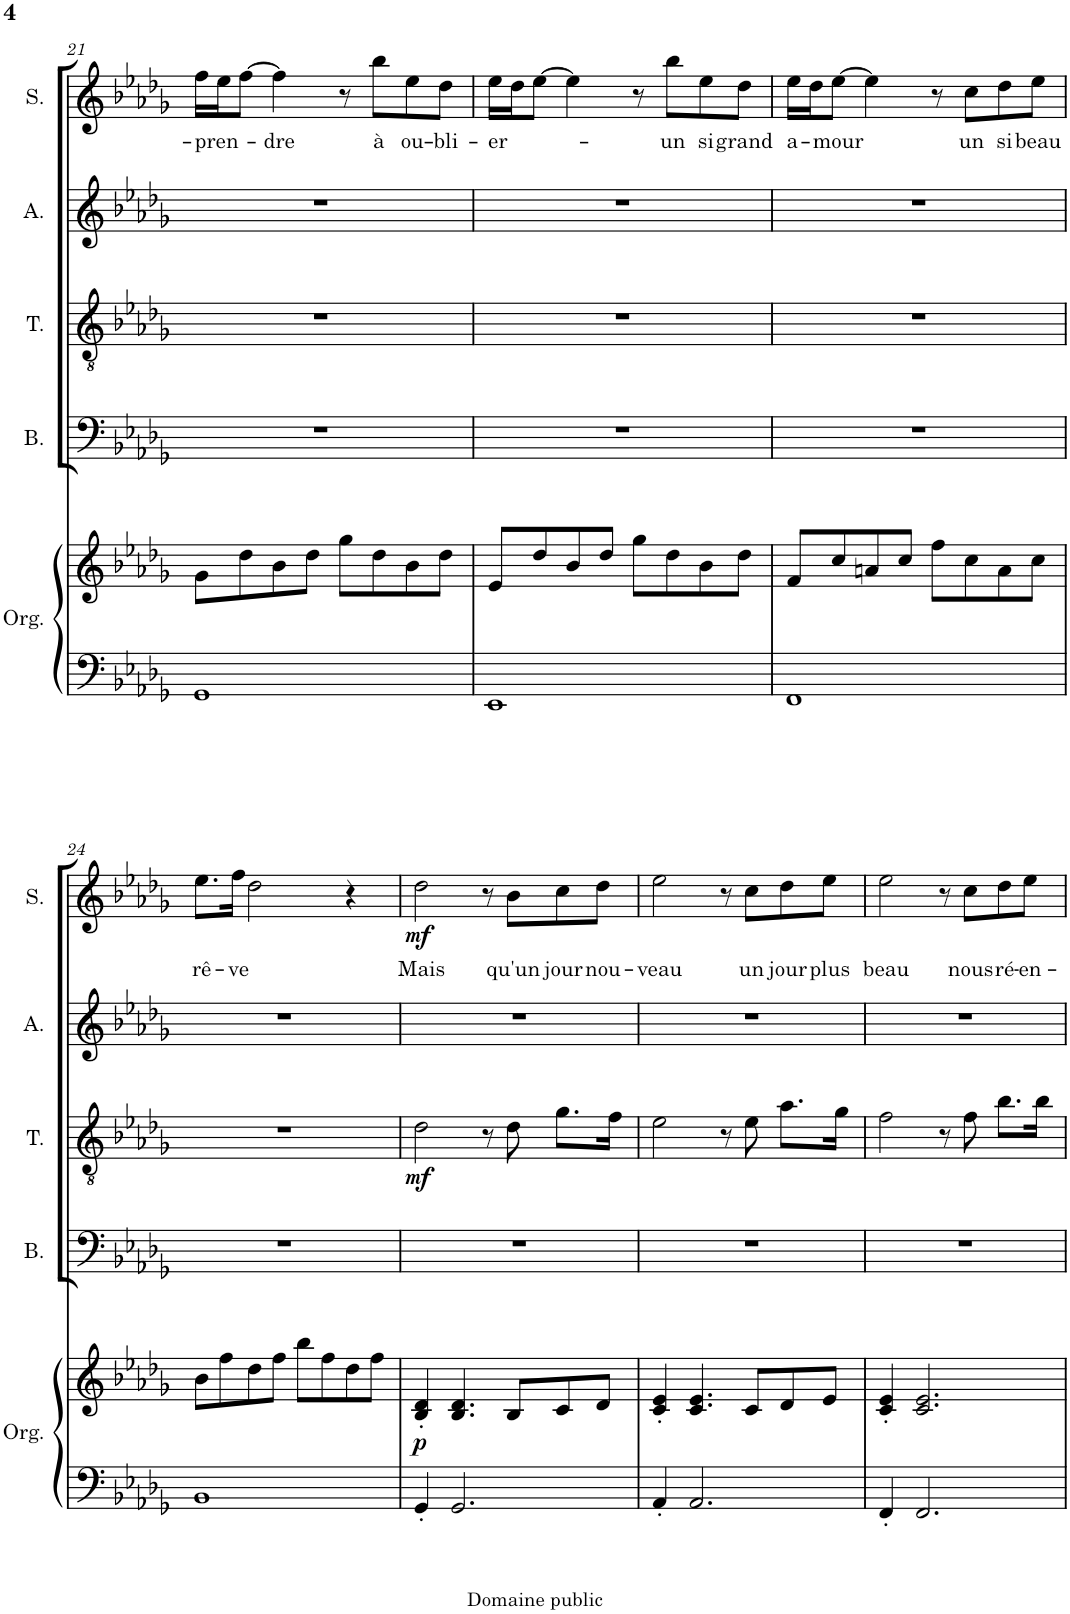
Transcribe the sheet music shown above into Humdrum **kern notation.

**kern	**kern	**dynam	**kern	**kern	**dynam	**kern	**kern	**text	**dynam
*part5	*part5	*part5	*part4	*part3	*part3	*part2	*part1	*part1	*part1
*staff6	*staff5	*staff5/6	*staff4	*staff3	*staff3	*staff2	*staff1	*staff1	*staff1
*I"Organ	*	*	*I"Bass	*I"Tenor	*	*I"Alto	*I"Soprano	*	*
*I'Org.	*	*	*I'B.	*I'T.	*	*I'A.	*I'S.	*	*
!!LO:PB:g=z
*clefF4	*clefG2	*	*clefF4	*clefGv2	*	*clefG2	*clefG2	*	*
*k[b-e-a-d-g-]	*k[b-e-a-d-g-]	*	*k[b-e-a-d-g-]	*k[b-e-a-d-g-]	*	*k[b-e-a-d-g-]	*k[b-e-a-d-g-]	*	*
*M4/4	*M4/4	*	*M4/4	*M4/4	*	*M4/4	*M4/4	*	*
=21	=21	=21	=21	=21	=21	=21	=21	=21	=21
!	!	!	!	!	!	!	!	!LO:LY:b	!
1GG-	8g-\L	.	1r	1r	.	1r	16ff\LL	-pren-	.
.	.	.	.	.	.	.	16ee-\J	.	.
.	8dd-\	.	.	.	.	.	[8ff\J	.	.
!	!	!	!	!	!	!	!	!LO:LY:b	!
.	8b-\	.	.	.	.	.	4ff\]	-dre	.
.	8dd-\J	.	.	.	.	.	.	.	.
.	8gg-\L	.	.	.	.	.	8r	.	.
!	!	!	!	!	!	!	!	!LO:LY:b	!
.	8dd-\	.	.	.	.	.	8bb-\L	à	.
!	!	!	!	!	!	!	!	!LO:LY:b	!
.	8b-\	.	.	.	.	.	8ee-\	ou-	.
!	!	!	!	!	!	!	!	!LO:LY:b	!
.	8dd-\J	.	.	.	.	.	8dd-\J	-bli-	.
=22	=22	=22	=22	=22	=22	=22	=22	=22	=22
!	!	!	!	!	!	!	!	!LO:LY:b	!
1EE-	8e-/L	.	1r	1r	.	1r	16ee-\LL	-er-	.
.	.	.	.	.	.	.	16dd-\J	.	.
.	8dd-/	.	.	.	.	.	[8ee-\J	.	.
.	8b-/	.	.	.	.	.	4ee-\]	.	.
.	8dd-/J	.	.	.	.	.	.	.	.
.	8gg-\L	.	.	.	.	.	8r	.	.
!	!	!	!	!	!	!	!	!LO:LY:b	!
.	8dd-\	.	.	.	.	.	8bb-\L	-un	.
!	!	!	!	!	!	!	!	!LO:LY:b	!
.	8b-\	.	.	.	.	.	8ee-\	si	.
!	!	!	!	!	!	!	!	!LO:LY:b	!
.	8dd-\J	.	.	.	.	.	8dd-\J	grand	.
=23	=23	=23	=23	=23	=23	=23	=23	=23	=23
!	!	!	!	!	!	!	!	!LO:LY:b	!
1FF	8f/L	.	1r	1r	.	1r	16ee-\LL	a-	.
.	.	.	.	.	.	.	16dd-\J	.	.
!	!	!	!	!	!	!	!	!LO:LY:b	!
.	8cc/	.	.	.	.	.	[8ee-\J	-mour	.
.	8an/	.	.	.	.	.	4ee-\]	.	.
.	8cc/J	.	.	.	.	.	.	.	.
.	8ff\L	.	.	.	.	.	8r	.	.
!	!	!	!	!	!	!	!	!LO:LY:b	!
.	8cc\	.	.	.	.	.	8cc\L	un	.
!	!	!	!	!	!	!	!	!LO:LY:b	!
.	8a\	.	.	.	.	.	8dd-\	si	.
!	!	!	!	!	!	!	!	!LO:LY:b	!
.	8cc\J	.	.	.	.	.	8ee-\J	beau	.
!!LO:LB:g=z
=24	=24	=24	=24	=24	=24	=24	=24	=24	=24
!	!	!	!	!	!	!	!	!LO:LY:b	!
1BB-	8b-\L	.	1r	1r	.	1r	8.ee-\L	rê-	.
.	8ff\	.	.	.	.	.	.	.	.
!	!	!	!	!	!	!	!	!LO:LY:b	!
.	.	.	.	.	.	.	16ff\Jk	-ve	.
.	8dd-\	.	.	.	.	.	2dd-\	.	.
.	8ff\J	.	.	.	.	.	.	.	.
.	8bb-\L	.	.	.	.	.	.	.	.
.	8ff\	.	.	.	.	.	.	.	.
.	8dd-\	.	.	.	.	.	4r	.	.
.	8ff\J	.	.	.	.	.	.	.	.
=25	=25	=25	=25	=25	=25	=25	=25	=25	=25
!	!	!LO:DY:b	!	!	!LO:DY:b	!	!	!LO:LY:b	!LO:DY:b
4GG-'/	4B-/' 4d-/'	p	1r	2d-\	mf	1r	2dd-\	Mais	mf
2.GG-/	4.B-/ 4.d-/	.	.	.	.	.	.	.	.
.	.	.	.	8r	.	.	8r	.	.
!	!	!	!	!	!	!	!	!LO:LY:b	!
.	8B-/L	.	.	8d-\	.	.	8b-\L	qu'un	.
!	!	!	!	!	!	!	!	!LO:LY:b	!
.	8c/	.	.	8.g-\L	.	.	8cc\	jour	.
!	!	!	!	!	!	!	!	!LO:LY:b	!
.	8d-/J	.	.	.	.	.	8dd-\J	nou-	.
.	.	.	.	16f\Jk	.	.	.	.	.
=26	=26	=26	=26	=26	=26	=26	=26	=26	=26
!	!	!	!	!	!	!	!	!LO:LY:b	!
4AA-'/	4c/' 4e-/'	.	1r	2e-\	.	1r	2ee-\	-veau	.
2.AA-/	4.c/ 4.e-/	.	.	.	.	.	.	.	.
.	.	.	.	8r	.	.	8r	.	.
!	!	!	!	!	!	!	!	!LO:LY:b	!
.	8c/L	.	.	8e-\	.	.	8cc\L	un	.
!	!	!	!	!	!	!	!	!LO:LY:b	!
.	8d-/	.	.	8.a-\L	.	.	8dd-\	jour	.
!	!	!	!	!	!	!	!	!LO:LY:b	!
.	8e-/J	.	.	.	.	.	8ee-\J	plus	.
.	.	.	.	16g-\Jk	.	.	.	.	.
=27	=27	=27	=27	=27	=27	=27	=27	=27	=27
!	!	!	!	!	!	!	!	!LO:LY:b	!
4FF'/	4c/' 4e-/'	.	1r	2f\	.	1r	2ee-\	beau	.
2.FF/	2.c/ 2.e-/	.	.	.	.	.	.	.	.
.	.	.	.	8r	.	.	8r	.	.
!	!	!	!	!	!	!	!	!LO:LY:b	!
.	.	.	.	8f\	.	.	8cc\L	nous	.
!	!	!	!	!	!	!	!	!LO:LY:b	!
.	.	.	.	8.b-\L	.	.	8dd-\	ré-	.
!	!	!	!	!	!	!	!	!LO:LY:b	!
.	.	.	.	.	.	.	8ee-\J	-en-	.
.	.	.	.	16b-\Jk	.	.	.	.	.
=	=	=	=	=	=	=	=	=	=
*-	*-	*-	*-	*-	*-	*-	*-	*-	*-
